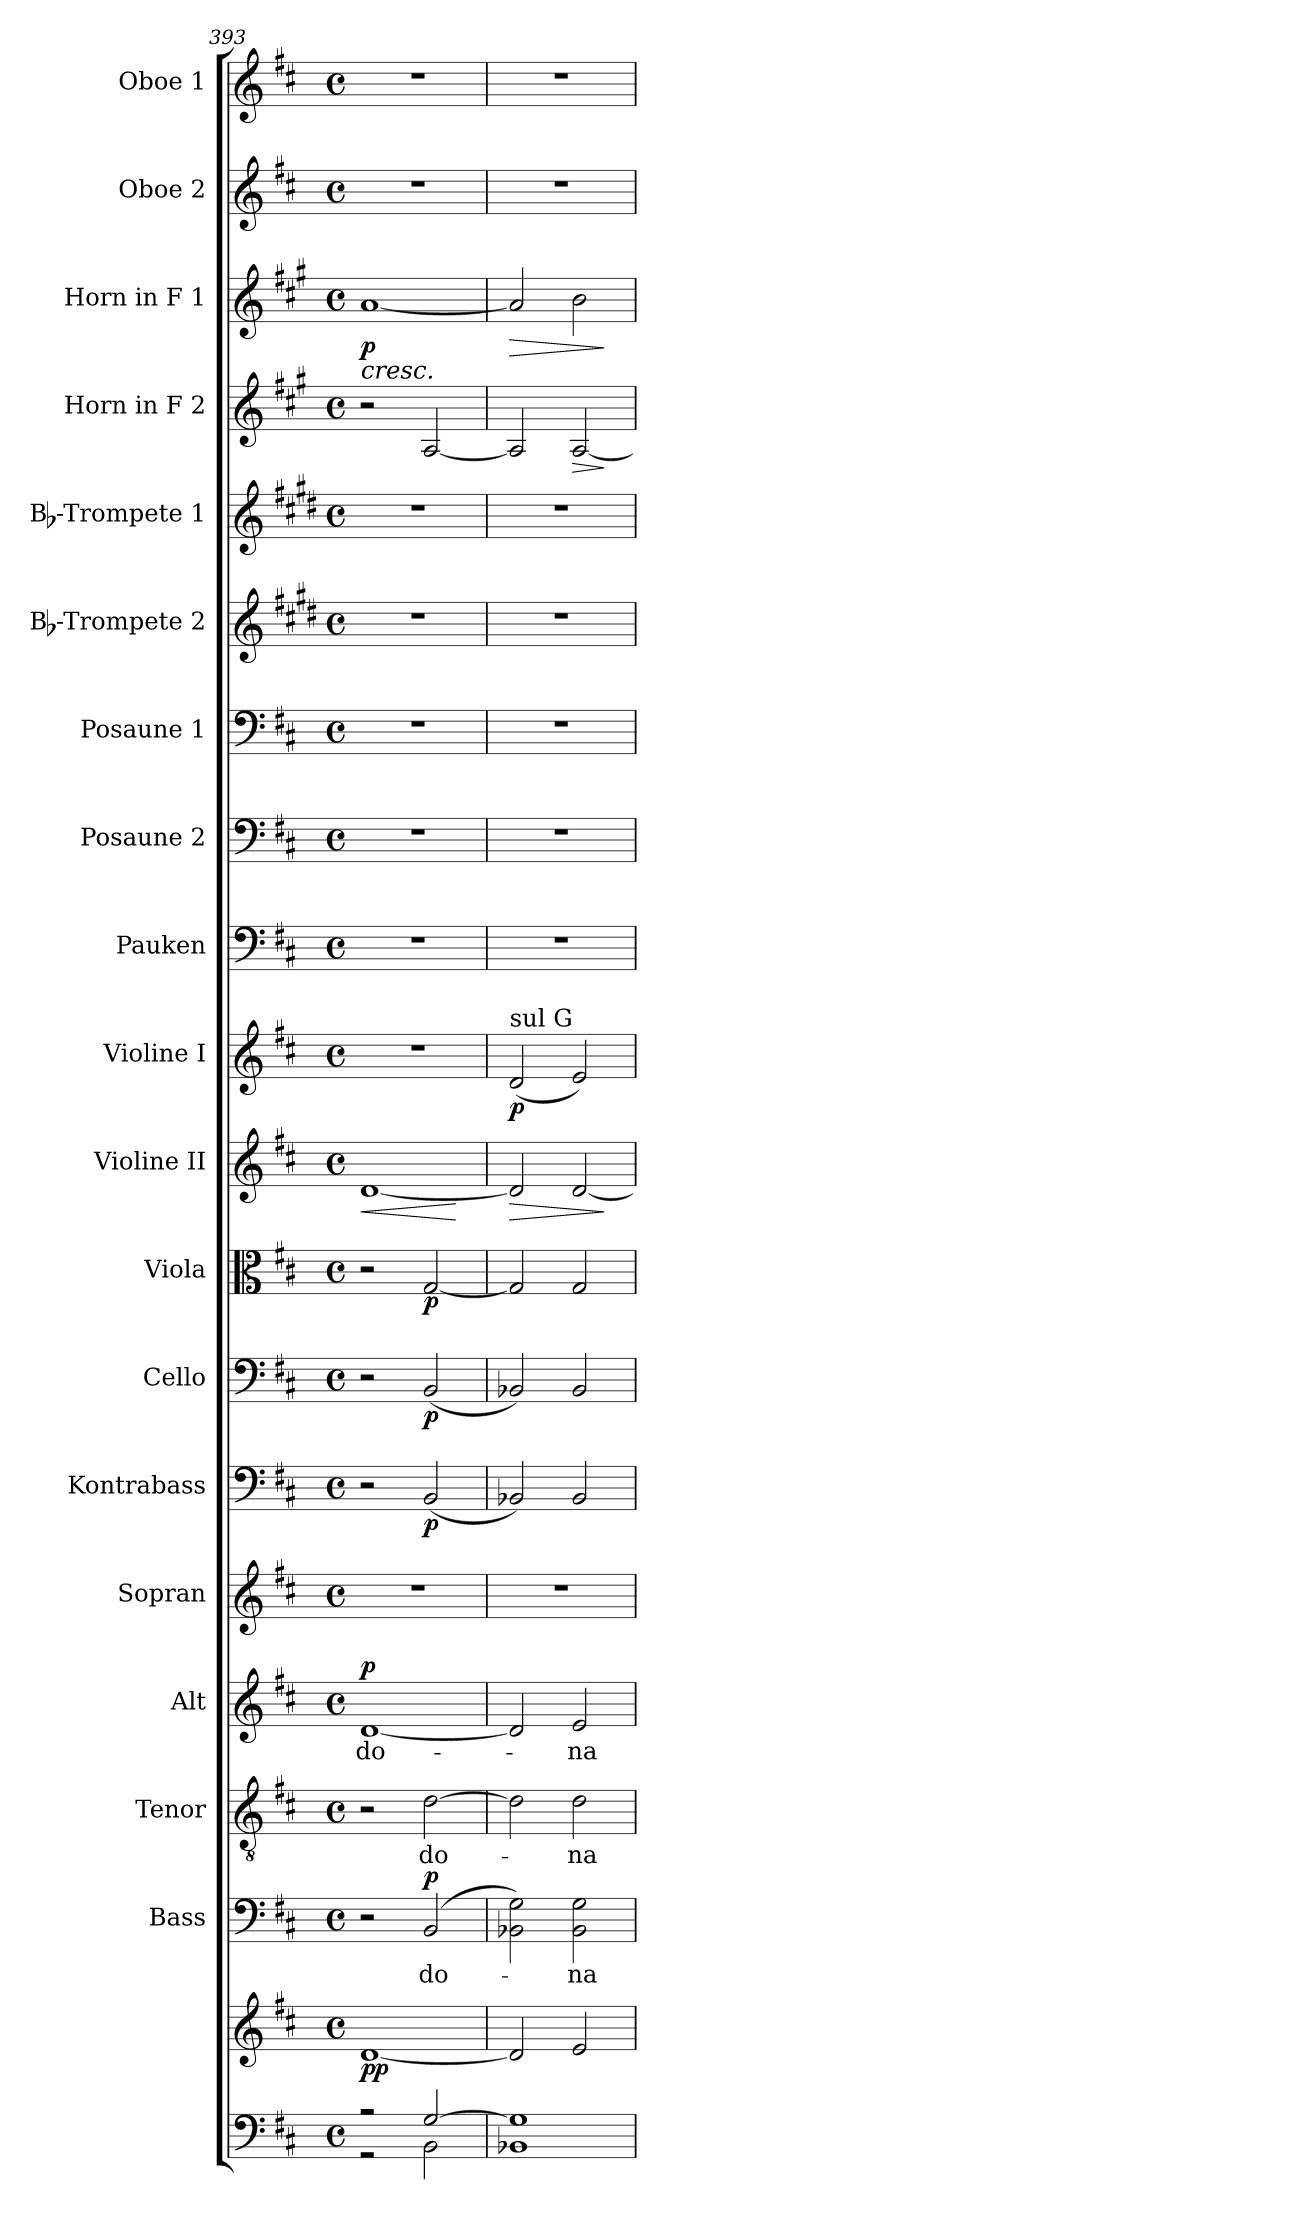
**kern	**kern	**dynam	**kern	**text	**dynam	**kern	**text	**kern	**text	**dynam	**kern	**kern	**dynam	**kern	**dynam	**kern	**dynam	**kern	**dynam	**kern	**dynam	**kern	**kern	**kern	**kern	**kern	**kern	**dynam	**kern	**dynam	**kern	**kern
*part19	*part19	*part19	*part18	*part18	*part18	*part17	*part17	*part16	*part16	*part16	*part15	*part14	*part14	*part13	*part13	*part12	*part12	*part11	*part11	*part10	*part10	*part9	*part8	*part7	*part6	*part5	*part4	*part4	*part3	*part3	*part2	*part1
*staff20	*staff19	*staff19/20	*staff18	*staff18	*staff18	*staff17	*staff17	*staff16	*staff16	*staff16	*staff15	*staff14	*staff14	*staff13	*staff13	*staff12	*staff12	*staff11	*staff11	*staff10	*staff10	*staff9	*staff8	*staff7	*staff6	*staff5	*staff4	*staff4	*staff3	*staff3	*staff2	*staff1
*	*	*	*I"Bass	*	*	*I"Tenor	*	*I"Alt	*	*	*I"Sopran	*I"Kontrabass	*	*I"Cello	*	*I"Viola	*	*I"Violine II	*	*I"Violine I	*	*I"Pauken	*I"Posaune 2	*I"Posaune 1	*I"Bb-Trompete 2	*I"Bb-Trompete 1	*I"Horn in F 2	*	*I"Horn in F 1	*	*I"Oboe 2	*I"Oboe 1
*	*	*	*I'B.	*	*	*I'T.	*	*I'A.	*	*	*I'S.	*I'Kb.	*	*	*	*I'Vla.	*	*I'Vl. II	*	*I'Vl. I	*	*I'Pk.	*I'Pos. 2	*I'Pos. 1	*I'Bb Trp. 2	*I'Bb Trp. 1	*	*	*	*	*I'Ob. 2	*I'Ob. 1
*clefF4	*clefG2	*	*clefF4	*	*	*clefGv2	*	*clefG2	*	*	*clefG2	*clefF4	*	*clefF4	*	*clefC3	*	*clefG2	*	*clefG2	*	*clefF4	*clefF4	*clefF4	*clefG2	*clefG2	*clefG2	*	*clefG2	*	*clefG2	*clefG2
*	*	*	*	*	*	*	*	*	*	*	*	*ITrd7c12	*	*	*	*	*	*	*	*	*	*	*	*	*ITrd1c2	*ITrd1c2	*ITrd4c7	*	*ITrd4c7	*	*	*
*k[f#c#]	*k[f#c#]	*	*k[f#c#]	*	*	*k[f#c#]	*	*k[f#c#]	*	*	*k[f#c#]	*k[f#c#]	*	*k[f#c#]	*	*k[f#c#]	*	*k[f#c#]	*	*k[f#c#]	*	*k[f#c#]	*k[f#c#]	*k[f#c#]	*k[f#c#]	*k[f#c#]	*k[f#c#]	*	*k[f#c#]	*	*k[f#c#]	*k[f#c#]
*D:	*D:	*	*D:	*	*	*D:	*	*D:	*	*	*D:	*D:	*	*D:	*	*D:	*	*D:	*	*D:	*	*D:	*D:	*D:	*D:	*D:	*D:	*	*D:	*	*D:	*D:
*M4/4	*M4/4	*	*M4/4	*	*	*M4/4	*	*M4/4	*	*	*M4/4	*M4/4	*	*M4/4	*	*M4/4	*	*M4/4	*	*M4/4	*	*M4/4	*M4/4	*M4/4	*M4/4	*M4/4	*M4/4	*	*M4/4	*	*M4/4	*M4/4
*met(c)	*met(c)	*	*met(c)	*	*	*met(c)	*	*met(c)	*	*	*met(c)	*met(c)	*	*met(c)	*	*met(c)	*	*met(c)	*	*met(c)	*	*met(c)	*met(c)	*met(c)	*met(c)	*met(c)	*met(c)	*	*met(c)	*	*met(c)	*met(c)
=393	=393	=393	=393	=393	=393	=393	=393	=393	=393	=393	=393	=393	=393	=393	=393	=393	=393	=393	=393	=393	=393	=393	=393	=393	=393	=393	=393	=393	=393	=393	=393	=393
*^	*	*	*	*	*	*	*	*	*	*	*	*	*	*	*	*	*	*	*	*	*	*	*	*	*	*	*	*	*	*	*	*
!	!	!	!LO:DY:b	!	!	!	!	!	!	!LO:LY:b	!LO:DY:a	!	!	!	!	!	!	!	!	!LO:HP:b	!	!	!	!	!	!	!	!	!	!	!LO:HP:b	!	!
!	!	!	!	!	!	!	!	!	!	!	!	!	!	!	!	!	!	!	!	!	!	!	!	!	!	!	!	!	!	!	!LO:DY:n=1:b	!	!
2r	2r	[1d	pp	2r	.	.	2r	.	[1d	do-	p	1r	2r	.	2r	.	2r	.	[1d	<	1r	.	1r	1r	1r	1r	1r	2r	.	[1d	< p	1r	1r
!	!	!	!	!	!LO:LY:b	!LO:DY:a	!	!LO:LY:b	!	!	!	!	!	!LO:DY:b	!	!LO:DY:b	!	!LO:DY:b	!	!	!	!	!	!	!	!	!	!	!	!	!	!	!
[>2G/	2BB\	.	.	(<2BB/	do-	p	[2d\	do-	.	.	.	.	(<2BBB/	p	(<2BB/	p	[2G/	p	.	.	.	.	.	.	.	.	.	[2D/	.	.	.	.	.
*v	*v	*	*	*	*	*	*	*	*	*	*	*	*	*	*	*	*	*	*	*	*	*	*	*	*	*	*	*	*	*	*	*	*
.	.	.	.	.	.	.	.	.	.	.	.	.	.	.	.	.	.	.	[	.	.	.	.	.	.	.	.	.	.	.	.	.
=394	=394	=394	=394	=394	=394	=394	=394	=394	=394	=394	=394	=394	=394	=394	=394	=394	=394	=394	=394	=394	=394	=394	=394	=394	=394	=394	=394	=394	=394	=394	=394	=394
*^	*	*	*	*	*	*	*	*	*	*	*	*	*	*	*	*	*	*	*	*	*	*	*	*	*	*	*	*	*	*	*	*
!	!	!	!	!	!	!	!	!	!	!	!	!	!	!	!	!	!	!	!	!	!LO:TX:a:t=sul G	!	!	!	!	!	!	!	!	!	!	!	!
!	!	!	!	!	!	!	!	!	!	!	!	!	!	!	!	!	!	!	!	!LO:HP:b	!	!LO:DY:b	!	!	!	!	!	!	!	!	!LO:HP:b	!	!
1G]	1BB-X	2d/]	.	2BB-X\ 2G\)	.	.	2d\]	.	2d/]	.	.	1r	2BBB-X/)	.	2BB-X/)	.	2G/]	.	2d/]	>	(<2d/	p	1r	1r	1r	1r	1r	2D/]	.	2d/]	>	1r	1r
!	!	!	!	!	!LO:LY:b	!	!	!LO:LY:b	!	!LO:LY:b	!	!	!	!	!	!	!	!	!	!	!	!	!	!	!	!	!	!	!LO:HP:b	!	!	!	!
.	.	2e/	.	2BB-\ 2G\	-na	.	2d\	-na	2e/	-na	.	.	2BBB-/	.	2BB-/	.	2G/	.	[2d/	.	2e/)	.	.	.	.	.	.	[2D/	>	2e\	[	.	.
*v	*v	*	*	*	*	*	*	*	*	*	*	*	*	*	*	*	*	*	*	*	*	*	*	*	*	*	*	*	*	*	*	*	*
.	.	.	.	.	.	.	.	.	.	.	.	.	.	.	.	.	.	.	]	.	.	.	.	.	.	.	.	]	.	]	.	.
=	=	=	=	=	=	=	=	=	=	=	=	=	=	=	=	=	=	=	=	=	=	=	=	=	=	=	=	=	=	=	=	=
*-	*-	*-	*-	*-	*-	*-	*-	*-	*-	*-	*-	*-	*-	*-	*-	*-	*-	*-	*-	*-	*-	*-	*-	*-	*-	*-	*-	*-	*-	*-	*-	*-
